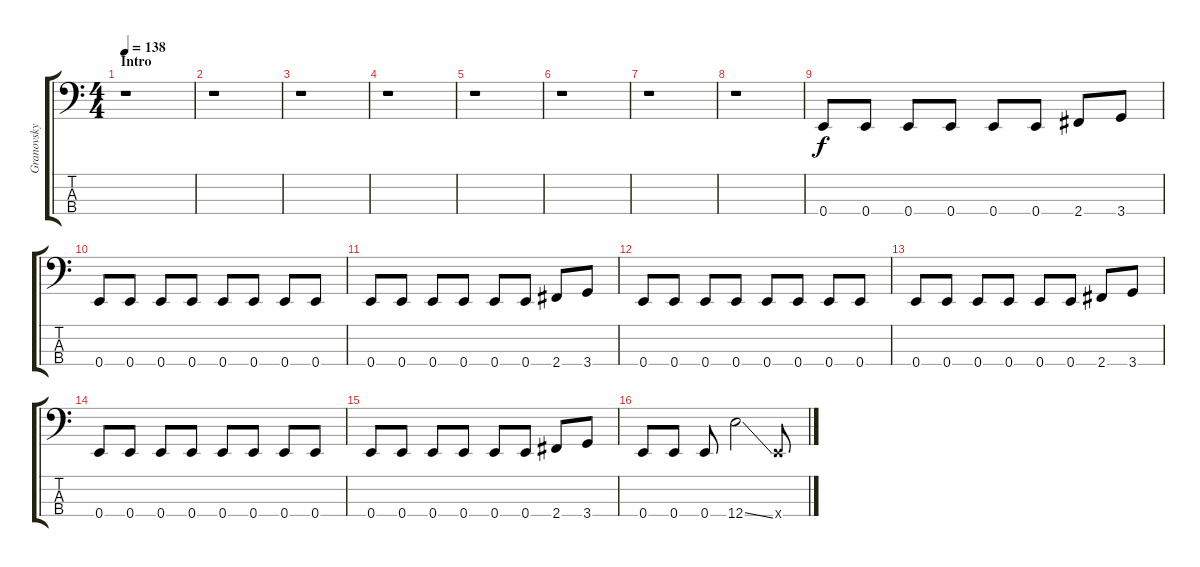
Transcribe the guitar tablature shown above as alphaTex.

\track ("Granovsky" "Granovsky") {instrument electricbassfinger}
\staff {score tabs}
\tuning (G2 D2 A1 E1) {hide}
\ts (4 4)
\section ("" "Intro")
\tempo 138
\clef f4
\ks c
r.1{dy f instrument electricbassfinger} |
r.1 |
r.1 |
r.1 |
r.1 |
r.1 |
r.1 |
r.1 |
0.4.8 0.4.8 0.4.8 0.4.8 0.4.8 0.4.8 2.4.8 3.4.8 |
0.4.8 0.4.8 0.4.8 0.4.8 0.4.8 0.4.8 0.4.8 0.4.8 |
0.4.8 0.4.8 0.4.8 0.4.8 0.4.8 0.4.8 2.4.8 3.4.8 |
0.4.8 0.4.8 0.4.8 0.4.8 0.4.8 0.4.8 0.4.8 0.4.8 |
0.4.8 0.4.8 0.4.8 0.4.8 0.4.8 0.4.8 2.4.8 3.4.8 |
0.4.8 0.4.8 0.4.8 0.4.8 0.4.8 0.4.8 0.4.8 0.4.8 |
0.4.8 0.4.8 0.4.8 0.4.8 0.4.8 0.4.8 2.4.8 3.4.8 |
0.4.8 0.4.8 0.4.8 12.4{ss}.2 0.4{x}.8
